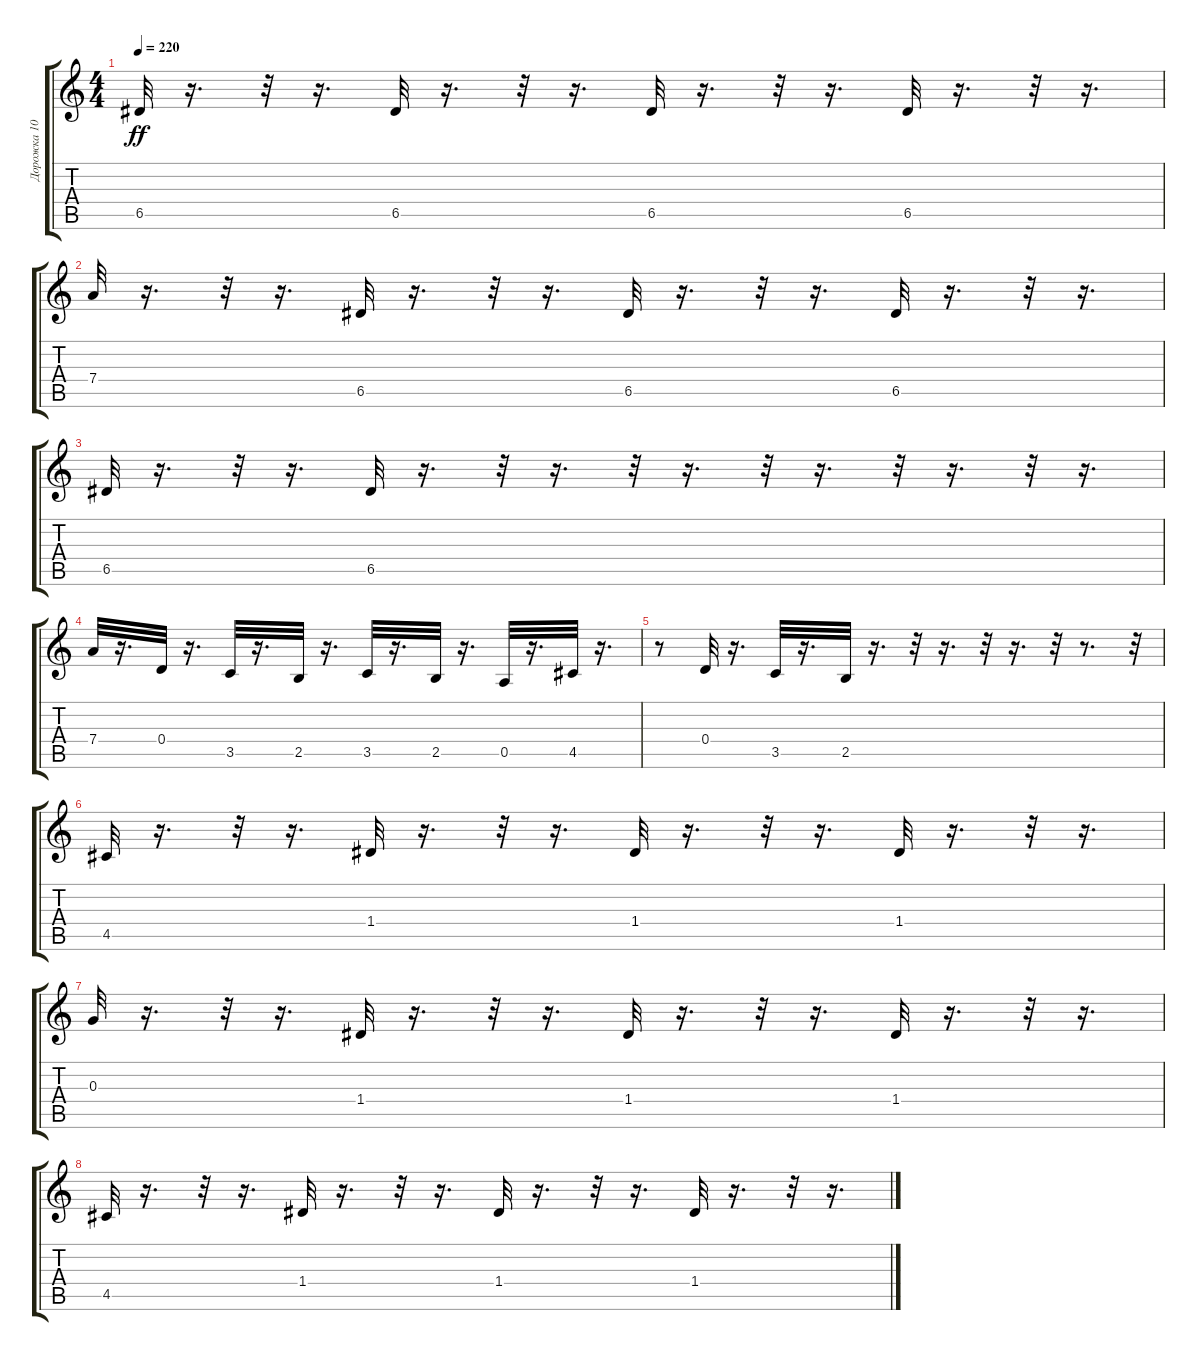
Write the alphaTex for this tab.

\track ("Дорожка 10" "Дорожка 10") {instrument acousticguitarnylon}
\staff {score tabs}
\tuning (E4 B3 G3 D3 A2 E2) {hide}
\ts (4 4)
\tempo 220
\clef g2
\ks c
6.5.32{dy ff} r.16{d} r.32 r.16{d} 6.5.32 r.16{d} r.32 r.16{d} 6.5.32 r.16{d} r.32 r.16{d} 6.5.32 r.16{d} r.32 r.16{d} |
7.4.32 r.16{d} r.32 r.16{d} 6.5.32 r.16{d} r.32 r.16{d} 6.5.32 r.16{d} r.32 r.16{d} 6.5.32 r.16{d} r.32 r.16{d} |
6.5.32 r.16{d} r.32 r.16{d} 6.5.32 r.16{d} r.32 r.16{d} r.32 r.16{d} r.32 r.16{d} r.32 r.16{d} r.32 r.16{d} |
7.4.32 r.16{d} 0.4.32 r.16{d} 3.5.32 r.16{d} 2.5.32 r.16{d} 3.5.32 r.16{d} 2.5.32 r.16{d} 0.5.32 r.16{d} 4.5.32 r.16{d} |
r.8 0.4.32 r.16{d} 3.5.32 r.16{d} 2.5.32 r.16{d} r.32 r.16{d} r.32 r.16{d} r.32 r.8{d} r.32 |
4.5.32 r.16{d} r.32 r.16{d} 1.4.32 r.16{d} r.32 r.16{d} 1.4.32 r.16{d} r.32 r.16{d} 1.4.32 r.16{d} r.32 r.16{d} |
0.3.32 r.16{d} r.32 r.16{d} 1.4.32 r.16{d} r.32 r.16{d} 1.4.32 r.16{d} r.32 r.16{d} 1.4.32 r.16{d} r.32 r.16{d} |
4.5.32 r.16{d} r.32 r.16{d} 1.4.32 r.16{d} r.32 r.16{d} 1.4.32 r.16{d} r.32 r.16{d} 1.4.32 r.16{d} r.32 r.16{d}
